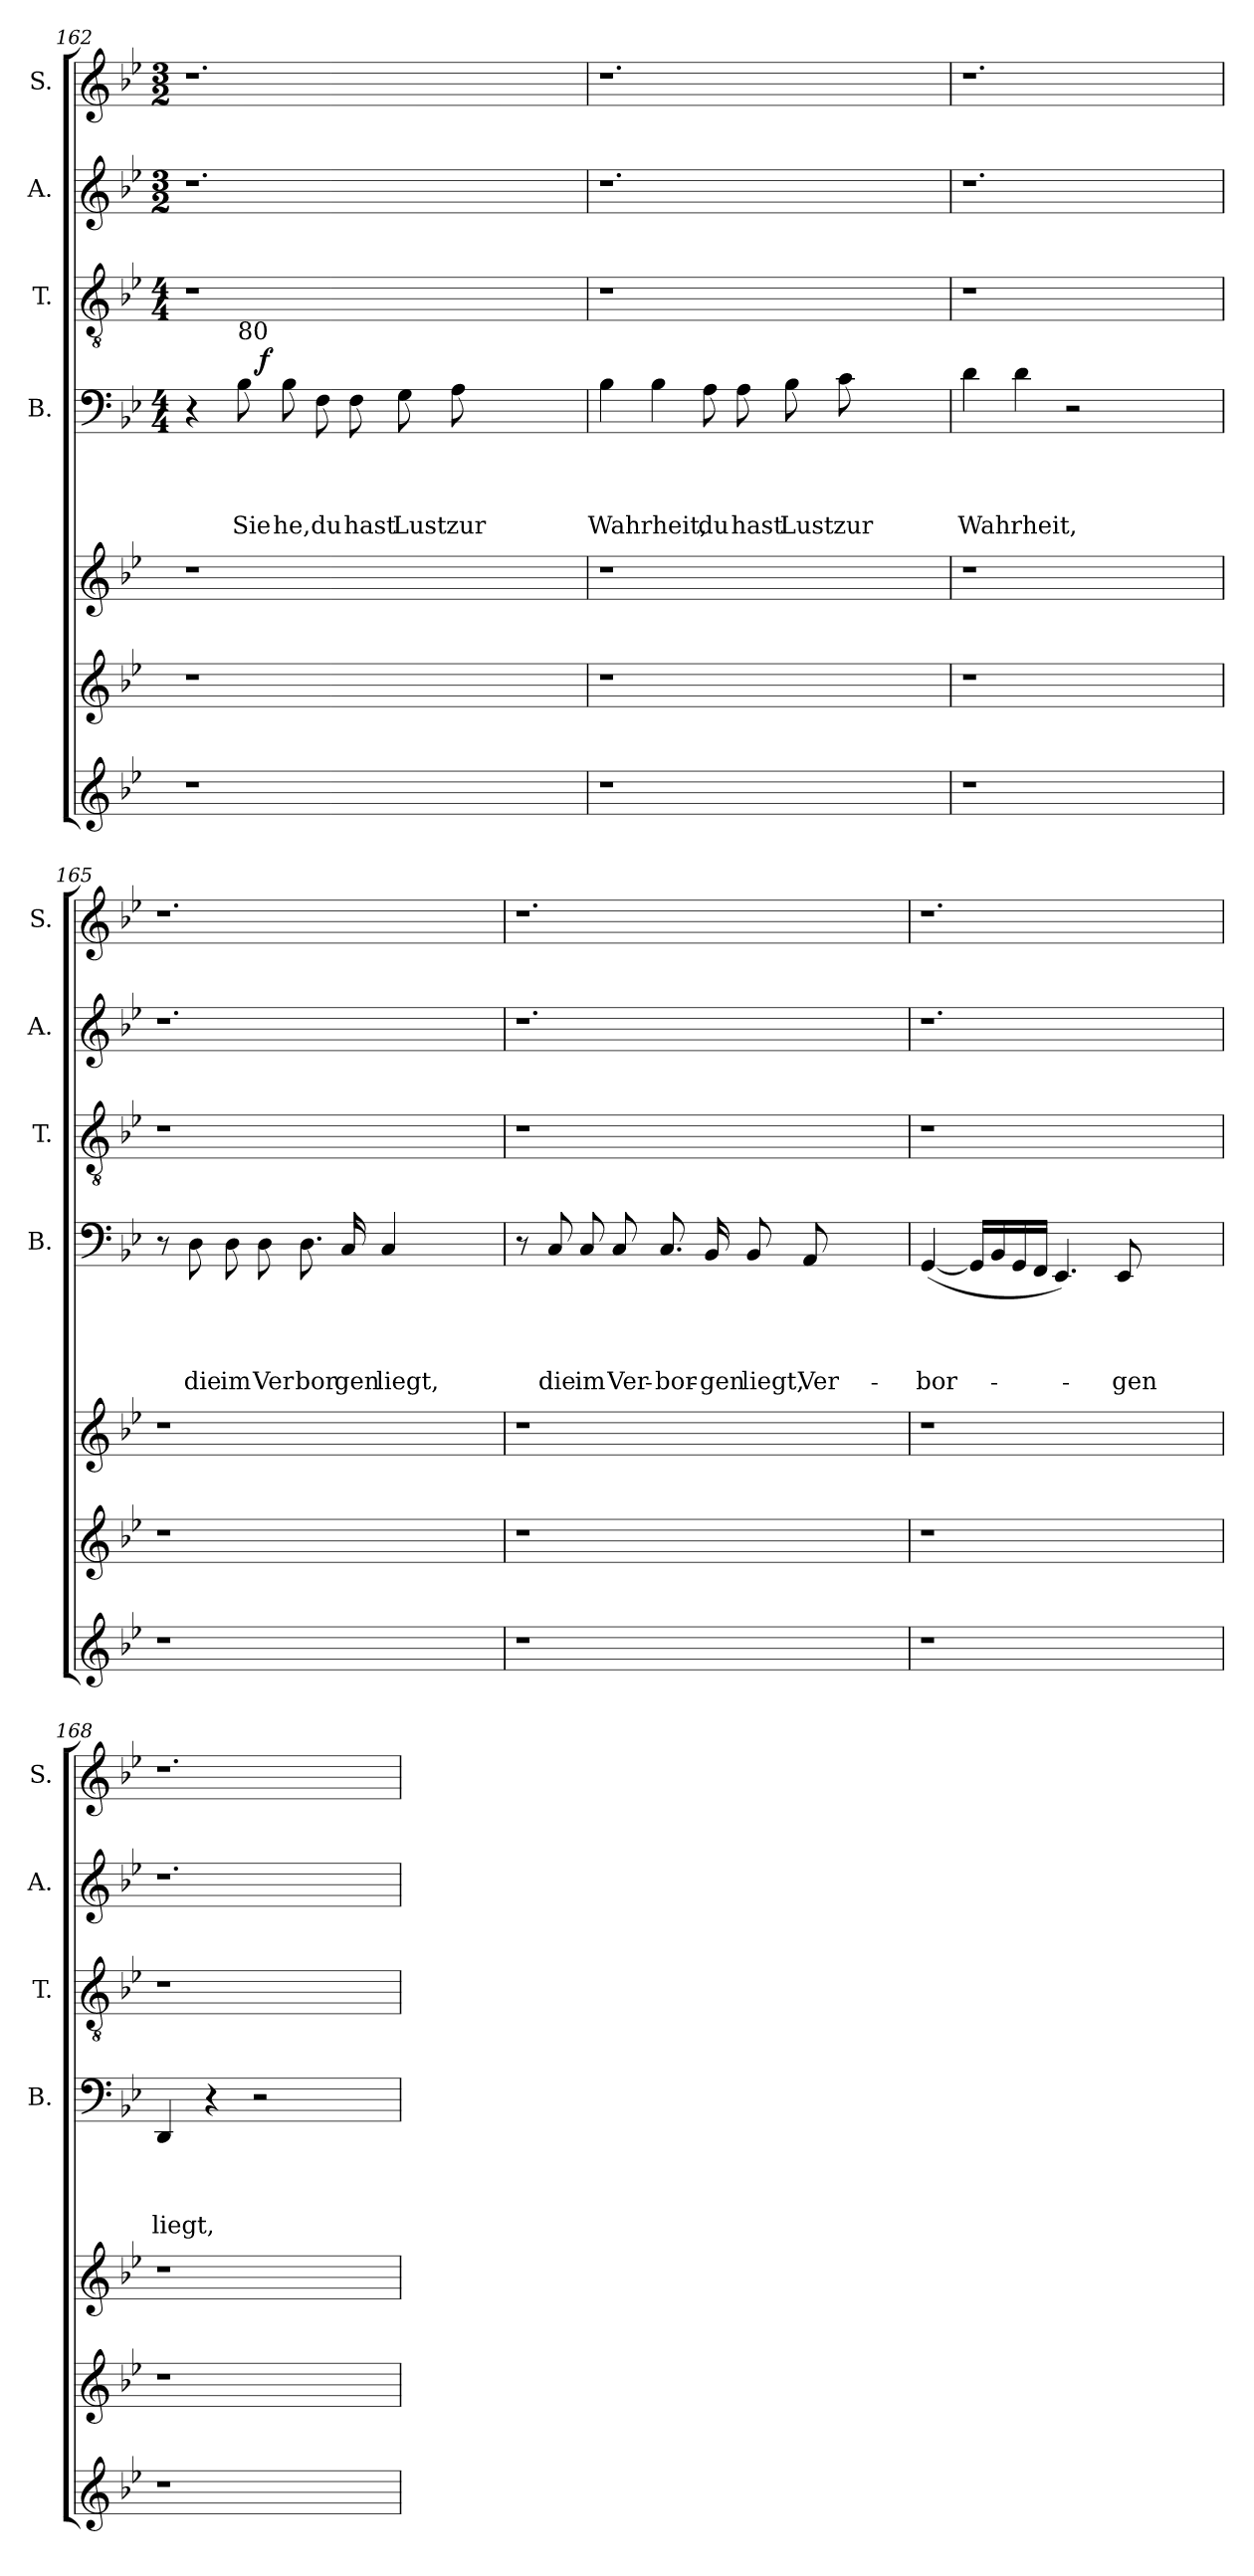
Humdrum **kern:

**kern	**kern	**kern	**kern	**text	**text	**text	**text	**dynam	**kern	**kern	**kern
*part7	*part6	*part5	*part4	*part4	*part4	*part4	*part4	*part4	*part3	*part2	*part1
*staff7	*staff6	*staff5	*staff4	*staff4	*staff4	*staff4	*staff4	*staff4	*staff3	*staff2	*staff1
*	*	*	*I"B.	*	*	*	*	*	*I"T.	*I"A.	*I"S.
*	*	*	*I'B.	*	*	*	*	*	*I'T.	*I'A.	*I'S.
!!LO:LB:g=z
*clefG2	*clefG2	*clefG2	*clefF4	*	*	*	*	*	*clefGv2	*clefG2	*clefG2
*k[b-e-]	*k[b-e-]	*k[b-e-]	*k[b-e-]	*	*	*	*	*	*k[b-e-]	*k[b-e-]	*k[b-e-]
*B-:	*B-:	*B-:	*B-:	*	*	*	*	*	*B-:	*B-:	*B-:
*	*	*	*M4/4	*	*	*	*	*	*M4/4	*M3/2	*M3/2
=162	=162	=162	=162	=162	=162	=162	=162	=162	=162	=162	=162
*	*	*	*^	*	*	*	*	*	*	*	*
1r	1r	1r	4r	4ryy	.	.	.	.	.	1r	1.r	1.r
!	!	!	!LO:TX:a:t=80	!	!	!	!	!	!	!	!	!
!	!	!	!	!	!	!	!	!LO:LY:b	!	!	!	!
.	.	.	8B-\	16ryy	.	.	.	Sie	.	.	.	.
!	!	!	!	!	!	!	!	!	!LO:DY:a	!	!	!
.	.	.	.	1ryy	.	.	.	.	f	.	.	.
!	!	!	!	!	!	!	!	!LO:LY:b	!	!	!	!
.	.	.	8B->\	.	.	.	.	he,	.	.	.	.
!	!	!	!	!	!	!	!	!LO:LY:b	!	!	!	!
.	.	.	8F\	.	.	.	.	du	.	.	.	.
!	!	!	!	!	!	!	!	!LO:LY:b	!	!	!	!
.	.	.	8F\	.	.	.	.	hast	.	.	.	.
!	!	!	!	!	!	!	!	!LO:LY:b	!	!	!	!
.	.	.	8G\	.	.	.	.	Lust	.	.	.	.
!	!	!	!	!	!	!	!	!LO:LY:b	!	!	!	!
.	.	.	8A\	.	.	.	.	zur	.	.	.	.
2ryy	2ryy	2ryy	2ryy	.	.	.	.	.	.	2ryy	.	.
.	.	.	.	8.ryy	.	.	.	.	.	.	.	.
=163	=163	=163	=163	=163	=163	=163	=163	=163	=163	=163	=163	=163
!	!	!	!	!	!	!	!	!LO:LY:b	!	!	!	!
*	*	*	*v	*v	*	*	*	*	*	*	*	*
1r	1r	1r	4B-\	.	.	.	Wahrheit,	.	1r	1.r	1.r
.	.	.	4B-\	.	.	.	.	.	.	.	.
!	!	!	!	!	!	!	!LO:LY:b	!	!	!	!
.	.	.	8A\	.	.	.	du	.	.	.	.
!	!	!	!	!	!	!	!LO:LY:b	!	!	!	!
.	.	.	8A\	.	.	.	hast	.	.	.	.
!	!	!	!	!	!	!	!LO:LY:b	!	!	!	!
.	.	.	8B-\	.	.	.	Lust	.	.	.	.
!	!	!	!	!	!	!	!LO:LY:b	!	!	!	!
.	.	.	8c\	.	.	.	zur	.	.	.	.
2ryy	2ryy	2ryy	2ryy	.	.	.	.	.	2ryy	.	.
=164	=164	=164	=164	=164	=164	=164	=164	=164	=164	=164	=164
!	!	!	!	!	!	!	!LO:LY:b	!	!	!	!
1r	1r	1r	4d\	.	.	.	Wahrheit,	.	1r	1.r	1.r
.	.	.	4d\	.	.	.	.	.	.	.	.
.	.	.	2r	.	.	.	.	.	.	.	.
2ryy	2ryy	2ryy	2ryy	.	.	.	.	.	2ryy	.	.
=165	=165	=165	=165	=165	=165	=165	=165	=165	=165	=165	=165
1r	1r	1r	8r	.	.	.	.	.	1r	1.r	1.r
!	!	!	!	!	!	!	!LO:LY:b	!	!	!	!
.	.	.	8D\	.	.	.	die	.	.	.	.
!	!	!	!	!	!	!	!LO:LY:b	!	!	!	!
.	.	.	8D\	.	.	.	im	.	.	.	.
!	!	!	!	!	!	!	!LO:LY:b	!	!	!	!
.	.	.	8D\	.	.	.	Ver	.	.	.	.
!	!	!	!	!	!	!	!LO:LY:b	!	!	!	!
.	.	.	8.D\	.	.	.	bor	.	.	.	.
!	!	!	!	!	!	!	!LO:LY:b	!	!	!	!
.	.	.	16C/	.	.	.	gen	.	.	.	.
!	!	!	!	!	!	!	!LO:LY:b	!	!	!	!
.	.	.	4C/	.	.	.	liegt,	.	.	.	.
2ryy	2ryy	2ryy	2ryy	.	.	.	.	.	2ryy	.	.
!!LO:PB:g=z
=166	=166	=166	=166	=166	=166	=166	=166	=166	=166	=166	=166
1r	1r	1r	8r	.	.	.	.	.	1r	1.r	1.r
!	!	!	!	!	!	!	!LO:LY:b	!	!	!	!
.	.	.	8C/	.	.	.	die	.	.	.	.
!	!	!	!	!	!	!	!LO:LY:b	!	!	!	!
.	.	.	8C/	.	.	.	im	.	.	.	.
!	!	!	!	!	!	!	!LO:LY:b	!	!	!	!
.	.	.	8C/	.	.	.	Ver-	.	.	.	.
!	!	!	!	!	!	!	!LO:LY:b	!	!	!	!
.	.	.	8.C/	.	.	.	-bor-	.	.	.	.
!	!	!	!	!	!	!	!LO:LY:b	!	!	!	!
.	.	.	16BB-/	.	.	.	-gen	.	.	.	.
!	!	!	!	!	!	!	!LO:LY:b	!	!	!	!
.	.	.	8BB-/	.	.	.	liegt,	.	.	.	.
!	!	!	!	!	!	!	!LO:LY:b	!	!	!	!
.	.	.	8AA/	.	.	.	Ver-	.	.	.	.
2ryy	2ryy	2ryy	2ryy	.	.	.	.	.	2ryy	.	.
=167	=167	=167	=167	=167	=167	=167	=167	=167	=167	=167	=167
!	!	!	!	!	!	!	!LO:LY:b	!	!	!	!
1r	1r	1r	(<[<4GG/	.	.	.	-bor-	.	1r	1.r	1.r
.	.	.	16GG/LL]	.	.	.	.	.	.	.	.
.	.	.	16BB-/	.	.	.	.	.	.	.	.
.	.	.	16GG/	.	.	.	.	.	.	.	.
.	.	.	16FF/JJ	.	.	.	.	.	.	.	.
.	.	.	4.EE-/)	.	.	.	.	.	.	.	.
!	!	!	!	!	!	!	!LO:LY:b	!	!	!	!
.	.	.	8EE-/	.	.	.	-gen	.	.	.	.
2ryy	2ryy	2ryy	2ryy	.	.	.	.	.	2ryy	.	.
=168	=168	=168	=168	=168	=168	=168	=168	=168	=168	=168	=168
!	!	!	!	!	!	!	!LO:LY:b	!	!	!	!
1r	1r	1r	4DD/	.	.	.	liegt,	.	1r	1.r	1.r
.	.	.	4r	.	.	.	.	.	.	.	.
.	.	.	2r	.	.	.	.	.	.	.	.
2ryy	2ryy	2ryy	2ryy	.	.	.	.	.	2ryy	.	.
=	=	=	=	=	=	=	=	=	=	=	=
*-	*-	*-	*-	*-	*-	*-	*-	*-	*-	*-	*-
